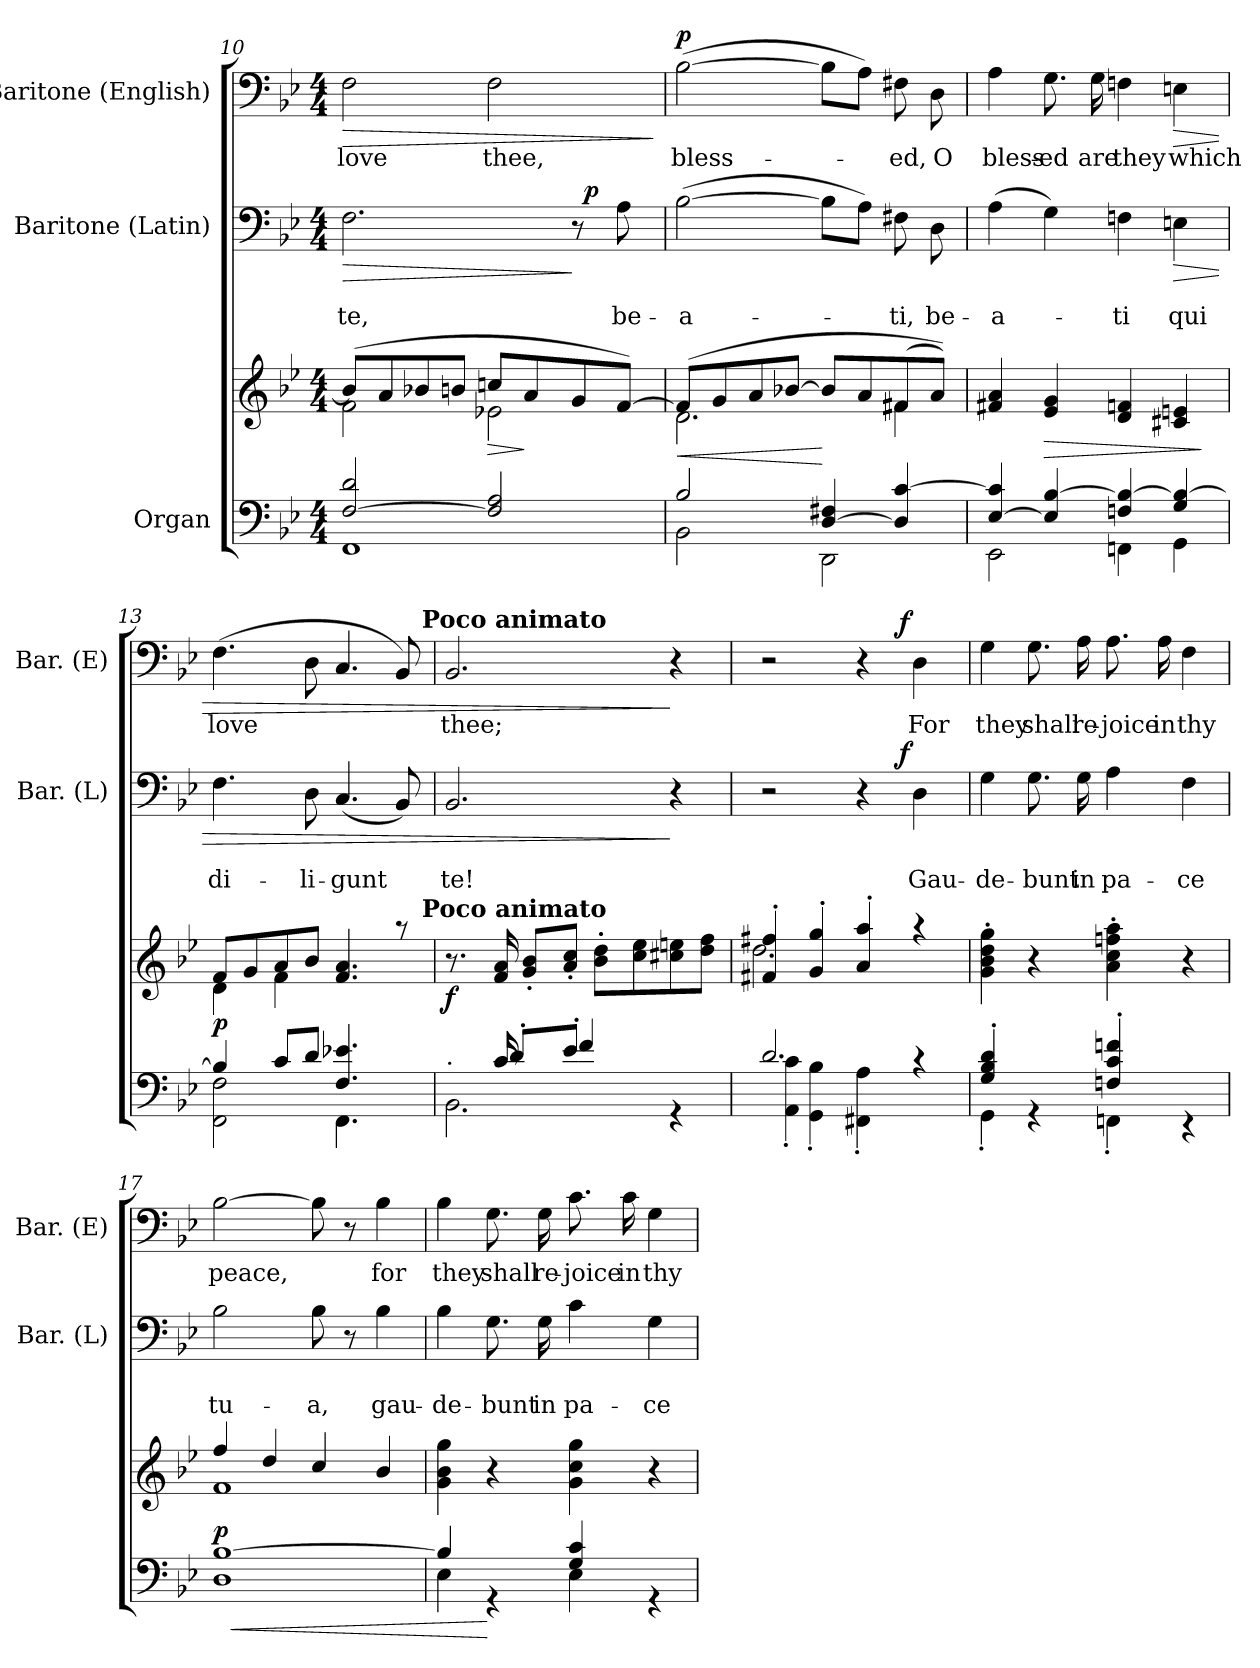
**kern	**kern	**dynam	**kern	**text	**text	**dynam	**kern	**text	**dynam
*part3	*part3	*part3	*part2	*part2	*part2	*part2	*part1	*part1	*part1
*staff4	*staff3	*staff3/4	*staff2	*staff2	*staff2	*staff2	*staff1	*staff1	*staff1
*I"Organ	*	*	*I"Baritone (Latin)	*	*	*	*I"Baritone (English)	*	*
*	*	*	*I'Bar. (L)	*	*	*	*I'Bar. (E)	*	*
*clefF4	*clefG2	*	*clefF4	*	*	*	*clefF4	*	*
*k[b-e-]	*k[b-e-]	*	*k[b-e-]	*	*	*	*k[b-e-]	*	*
*B-:	*B-:	*	*B-:	*	*	*	*B-:	*	*
*M4/4	*M4/4	*	*M4/4	*	*	*	*M4/4	*	*
=10	=10	=10	=10	=10	=10	=10	=10	=10	=10
*^	*^	*	*	*	*	*	*	*	*
!	!	!	!	!	!	!	!LO:LY:b	!LO:HP:b	!	!LO:LY:b	!LO:HP:b
*	*	*	*	*	*^	*	*	*	*	*	*
[>2F/ 2d/	1FF	(>8b/L]	2f\	.	2.F\	3%2ryy	.	te,	>	2F\	love	>
.	.	8a/	.	.	.	.	.	.	.	.	.	.
.	.	8b-X/	.	.	.	.	.	.	.	.	.	.
.	.	8bn/J	.	.	.	.	.	.	.	.	.	.
!	!	!	!	!LO:HP:b	!	!	!	!	!	!	!LO:LY:b	!
2F/] 2A/	.	8ccn/L	2e-X\	>	.	.	.	.	.	2F\	thee,	.
.	.	8a/	.	]	.	.	.	.	.	.	.	.
.	.	.	.	.	.	12ryy	.	.	.	.	.	.
.	.	8g/	.	.	8r	48ryy	.	.	]	.	.	.
!	!	!	!	!	!	!	!	!	!LO:DY:a	!	!	!
.	.	.	.	.	.	6ryy	.	.	p	.	.	.
!	!	!	!	!	!	!	!	!LO:LY:b	!	!	!	!
.	.	[>8f/J)	.	.	8A\	.	.	be-	.	.	.	.
.	.	.	.	.	.	24.ryy	.	.	.	.	.	.
*v	*v	*	*	*	*	*	*	*	*	*	*	*
*	*v	*v	*	*	*	*	*	*	*	*	*
.	.	.	.	.	.	.	.	.	.	]
=11	=11	=11	=11	=11	=11	=11	=11	=11	=11	=11
*^	*	*	*	*	*	*	*	*	*	*
!	!	!	!LO:HP:b	!	!	!	!LO:LY:b	!	!	!LO:LY:b	!LO:DY:a
*	*	*^	*	*v	*v	*	*	*	*	*	*
2B-/	2BB-\	(>8f/L]	2.d\	<	(>[>2B-\	.	-a-	.	(>[>2B-\	bless-	p
.	.	8g/	.	.	.	.	.	.	.	.	.
.	.	8a/	.	.	.	.	.	.	.	.	.
.	.	[>8b-X/J	.	.	.	.	.	.	.	.	.
[>4D/ 4F#X/	2DD\	8b-/L]	.	[	8B-\L]	.	.	.	8B-\L]	.	.
.	.	8a/	.	.	8A\J)	.	.	.	8A\J)	.	.
!	!	!	!	!	!	!	!LO:LY:b	!	!	!LO:LY:b	!
4D/] [<4c/	.	(<8f#X/	4f#\	.	8F#X\	.	-ti,	.	8F#X\	-ed,	.
!	!	!	!	!	!	!	!LO:LY:b	!	!	!LO:LY:b	!
.	.	8a/J))	.	.	8D\	.	be-	.	8D\	O	.
*	*	*v	*v	*	*	*	*	*	*	*	*
!!LO:LB:g=z
=12	=12	=12	=12	=12	=12	=12	=12	=12	=12	=12
!	!	!	!	!	!	!LO:LY:b	!	!	!LO:LY:b	!
[>4E-/ 4c/]	2EE-\	4f#i/ 4a/	.	(>4A\	.	-a-	.	4A\	bless-	.
!	!	!	!LO:HP:b	!	!	!	!	!	!LO:LY:b	!
4E-/] [>4B-/	.	4e-/ 4g/	>	4G\)	.	.	.	8.G\	-ed	.
!	!	!	!	!	!	!	!	!	!LO:LY:b	!
.	.	.	.	.	.	.	.	16G\	are	.
!	!	!	!	!	!	!LO:LY:b	!	!	!LO:LY:b	!
4Fn/ 4B-/_	4FFn\	4d/ 4fn/	.	4Fn\	.	-ti	.	4Fn\	they	.
!	!	!	!	!	!	!LO:LY:b	!LO:HP:b	!	!LO:LY:b	!LO:HP:b
4G/ 4B-/_	4GG\	4c#X/ 4en/	.	4En\	.	qui	>	4En\	which	>
*v	*v	*	*	*	*	*	*	*	*	*
.	.	]	.	.	.	.	.	.	.
=13	=13	=13	=13	=13	=13	=13	=13	=13	=13
*^	*^	*	*	*	*	*	*	*	*
!	!	!	!	!LO:DY:a=2	!	!	!LO:LY:b	!	!	!LO:LY:b	!
*	*	*	*^	*	*	*	*	*	*^	*	*
4B-/]	2FF\ 2F\	8f/L	4d\	2ryy	p	4.F\	.	di-	.	(>4.F\	2ryy	love	.
.	.	8g/	.	.	.	.	.	.	.	.	.	.	.
8c/L	.	8a/	4f\	.	.	.	.	.	.	.	.	.	.
!	!	!	!	!	!	!	!	!LO:LY:b	!	!	!	!	!
8d/J	.	8b-/J	.	.	.	8D\	.	-li-	.	8D\	.	.	.
!	!	!	!	!	!	!	!	!LO:LY:b	!	!	!	!	!
4.F/ 4.e-X/	4.FF\	(4.f/ 4.a/	2ryy	4...ryy	.	(<4.C/	.	-gunt	.	4.C/	4...ryy	.	.
8ryy	8ryy	8raa	.	.	.	8BB-/)	.	.	.	8BB-/)	.	.	.
!	!	!	!	!	!	!	!	!	!	!	!LO:TX:a:B:t=Poco animato	!	!
!	!	!	!	!LO:TX:a:B:t=Poco animato	!	!	!	!	!	!	!	!	!
.	.	.	.	32ryy	.	.	.	.	.	.	32ryy	.	.
=14	=14	=14	=14	=14	=14	=14	=14	=14	=14	=14	=14	=14	=14
*^	*^	*	*	*	*	*	*	*	*	*	*	*	*
!LO:TX:a:t=.	!	!	!	!	!	!	!	!	!	!	!	!	!	!	!
!	!	!	!	!	!	!	!LO:DY:b	!	!	!LO:LY:b	!	!	!	!LO:LY:b	!
*	*	*	*	*	*v	*v	*	*	*	*	*	*v	*v	*	*
2.BB-\	8.ryy	8.ryy	4.ryy	32ryy	8.r	f	2.BB-/	.	te!	.	2.BB-/	thee;	.
.	.	.	.	2ryy	.	.	.	.	.	.	.	.	.
.	16c/	8d'>/L	.	.	16f/ 16a/	.	.	.	.	.	.	.	.
.	2.ryy	.	.	.	8g/'< 8b-/'<L	.	.	.	.	.	.	.	.
.	.	16ryy	.	.	.	.	.	.	.	.	.	.	.
.	.	8e-'</J	4f/	.	8a/'< 8cc/'<J	.	.	.	.	.	.	.	.
.	.	2ryy	.	.	8b-\'> 8dd\'>L	.	.	.	.	.	.	.	.
.	.	.	.	4...ryy	.	.	.	.	.	.	.	.	.
.	.	.	8ryy	.	8cc\ 8ee-\	.	.	.	.	.	.	.	.
4ryy	.	.	4rGG	.	8cc#X\ 8een\	.	4r	.	.	]	4r	.	]
.	.	.	.	.	8dd\ 8ff\J	.	.	.	.	.	.	.	.
*	*v	*v	*v	*	*	*	*	*	*	*	*	*	*
!!LO:LB:g=z
=15	=15	=15	=15	=15	=15	=15	=15	=15	=15	=15	=15
*	*	*	*	*	*^	*	*	*	*^	*	*
2.d/	4AA\'< 4c\'<	4f#X/'> 4ff#X/'>	2.dd\	.	2r	2ryy	.	.	.	2r	2ryy	.	.
.	4GG\'< 4B-\'<	4g/'> 4gg/'>	.	.	.	.	.	.	.	.	.	.	.
.	4FF#X\'< 4A\'<	4a/'> 4aa/'>	.	.	4r	8..ryy	.	.	.	4r	8..ryy	.	.
!	!	!	!	!	!	!	!	!	!LO:DY:a	!	!	!	!LO:DY:a
.	.	.	.	.	.	4ryy	.	.	f	.	4ryy	.	f
!	!	!	!	!	!	!	!	!LO:LY:b	!	!	!	!LO:LY:b	!
4rc	4ryy	4raa	4ryy	.	4D\	.	.	Gau-	.	4D\	.	For	.
.	.	.	.	.	.	32ryy	.	.	.	.	32ryy	.	.
=16	=16	=16	=16	=16	=16	=16	=16	=16	=16	=16	=16	=16	=16
!	!	!	!	!	!	!	!	!LO:LY:b	!	!	!	!LO:LY:b	!
*	*	*v	*v	*	*	*	*	*	*	*v	*v	*	*
*	*	*	*	*v	*v	*	*	*	*	*	*
4G/'> 4B-/'> 4d/'>	4GG'<\	4g\'> 4b-\'> 4dd\'> 4gg\'>	.	4G\	.	-de-	.	4G\	they	.
!	!	!	!	!	!	!LO:LY:b	!	!	!LO:LY:b	!
4rGG	4ryy	4r	.	8.G\	.	-bunt	.	8.G\	shall	.
!	!	!	!	!	!	!LO:LY:b	!	!	!LO:LY:b	!
.	.	.	.	16G\	.	in	.	16A\	re-	.
!	!	!	!	!	!	!LO:LY:b	!	!	!LO:LY:b:rj	!
4Fn/'> 4c/'> 4fn/'>	4FFn'<\	4a\'> 4cc\'> 4ffn\'> 4aa\'>	.	4A\	.	pa-	.	8.A\	-joice	.
!	!	!	!	!	!	!	!	!	!LO:LY:b	!
.	.	.	.	.	.	.	.	16A\	in	.
!	!	!	!	!	!	!LO:LY:b	!	!	!LO:LY:b	!
4rEE	4ryy	4r	.	4F\	.	-ce	.	4F\	thy	.
=17	=17	=17	=17	=17	=17	=17	=17	=17	=17	=17
!	!	!	!LO:HP:b=2	!	!	!LO:LY:b	!	!	!LO:LY:b	!
*	*	*^	*	*	*	*	*	*	*	*
!	!	!	!	!LO:DY:n=1:a=2	!	!	!	!	!	!	!
*v	*v	*	*	*	*	*	*	*	*	*	*
1D [>1B-	4ff/	1f	< p	2B-\	.	tu-	.	[>2B-\	peace,	.
.	4dd/	.	.	.	.	.	.	.	.	.
!	!	!	!	!	!	!LO:LY:b	!	!	!	!
.	4cc/	.	.	8B-\	.	-a,	.	8B-\]	.	.
.	.	.	.	8r	.	.	.	8r	.	.
!	!	!	!	!	!	!LO:LY:b	!	!	!LO:LY:b	!
.	4b-/	.	.	4B-\	.	gau-	.	4B-\	for	.
*	*v	*v	*	*	*	*	*	*	*	*
!!LO:PB:g=z
=18	=18	=18	=18	=18	=18	=18	=18	=18	=18
*^	*	*	*	*	*	*	*	*	*
!	!	!	!	!	!	!LO:LY:b	!	!	!LO:LY:b	!
4B-/]	4E-\	4g\ 4b-\ 4gg\	.	4B-\	.	-de-	.	4B-\	they	.
!	!	!	!	!	!	!LO:LY:b	!	!	!LO:LY:b	!
4rGG	4ryy	4r	[	8.G\	.	-bunt	.	8.G\	shall	.
!	!	!	!	!	!	!LO:LY:b	!	!	!LO:LY:b	!
.	.	.	.	16G\	.	in	.	16G\	re-	.
!	!	!	!	!	!	!LO:LY:b	!	!	!LO:LY:b	!
4G/ 4c/	4E-\	4g\ 4cc\ 4gg\	.	4c\	.	pa-	.	8.c\	-joice	.
!	!	!	!	!	!	!	!	!	!LO:LY:b	!
.	.	.	.	.	.	.	.	16c\	in	.
!	!	!	!	!	!	!LO:LY:b	!	!	!LO:LY:b	!
4rGG	4ryy	4r	.	4G\	.	-ce	.	4G\	thy	.
*v	*v	*	*	*	*	*	*	*	*	*
=	=	=	=	=	=	=	=	=	=
*-	*-	*-	*-	*-	*-	*-	*-	*-	*-
